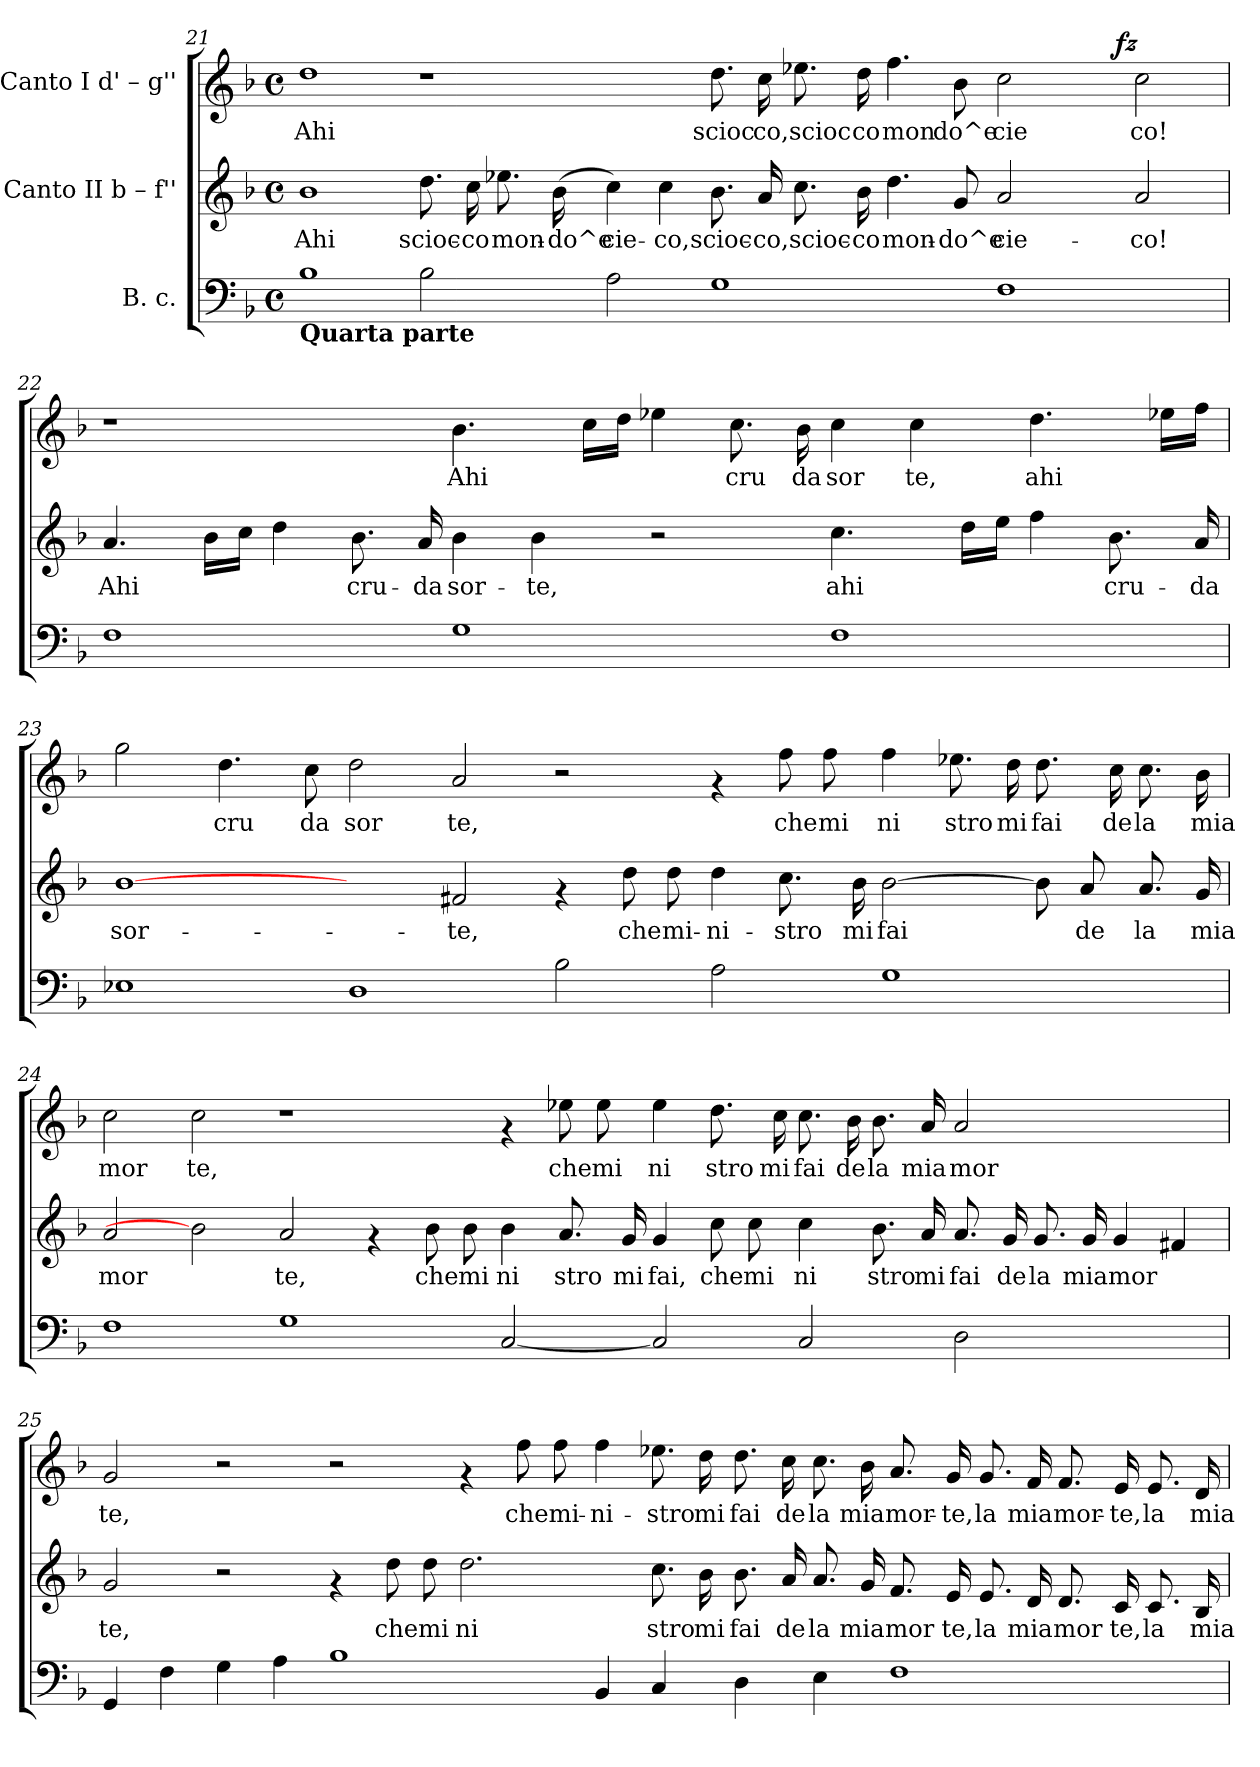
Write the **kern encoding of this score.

**kern	**kern	**text	**kern	**text	**dynam
*part3	*part2	*part2	*part1	*part1	*part1
*staff3	*staff2	*staff2	*staff1	*staff1	*staff1
*I"B. c.	*I"Canto II  b – f''	*	*I"Canto I  d' – g''	*	*
!!LO:PB:g=z
*clefF4	*clefG2	*	*clefG2	*	*
*k[b-]	*k[b-]	*	*k[b-]	*	*
*F:	*F:	*	*F:	*	*
*M4/4	*M4/4	*	*M4/4	*	*
*met(c)	*met(c)	*	*met(c)	*	*
=21	=21	=21	=21	=21	=21
!LO:TX:b:B:t=Quarta parte	!	!	!	!	!
!	!	!LO:LY:b:rj	!	!LO:LY:b:rj	!
*	*	*	*^	*	*
1B-	1b-	Ahi	1dd	1ryy	Ahi	.
!	!	!LO:LY:b:rj	!	!	!	!
2B-\	8.dd\	scioc-	1r	1ryy	.	.
!	!	!LO:LY:b:rj	!	!	!	!
.	16cc\	-co	.	.	.	.
!	!	!LO:LY:b:rj	!	!	!	!
.	8.ee-X\	mon-	.	.	.	.
!	!	!LO:LY:b:rj	!	!	!	!
.	(<16b-\	-do^e	.	.	.	.
!	!	!LO:LY:b:rj	!	!	!	!
2A\	4cc\)	cie-	.	.	.	.
!	!	!LO:LY:b:rj	!	!	!	!
.	4cc\	-co,	.	.	.	.
!	!	!LO:LY:b:rj	!	!	!LO:LY:b:rj	!
1G	8.b-\	scioc-	8.dd\	1ryy	scioc	.
!	!	!LO:LY:b:rj	!	!	!LO:LY:b:rj	!
.	16a/	-co,	16cc\	.	co,	.
!	!	!LO:LY:b:rj	!	!	!LO:LY:b:rj	!
.	8.cc\	scioc-	8.ee-X\	.	scioc	.
!	!	!LO:LY:b:rj	!	!	!LO:LY:b:rj	!
.	16b-\	-co	16dd\	.	co	.
!	!	!LO:LY:b:rj	!	!	!LO:LY:b:rj	!
.	4.dd\	mon-	4.ff\	.	mon	.
!	!	!LO:LY:b:rj	!	!	!LO:LY:b:rj	!
.	8g/	-do^e	8b-\	.	do^e	.
!	!	!LO:LY:b:rj	!	!	!LO:LY:b:rj	!
1F	2a/	cie-	2cc\	4ryy	cie	.
.	.	.	.	8ryy	.	.
.	.	.	.	16ryy	.	.
.	.	.	.	64ryy	.	.
!	!	!	!	!	!	!LO:DY:a
.	.	.	.	2ryy	.	fz
!	!	!LO:LY:b:rj	!	!	!LO:LY:b:rj	!
.	2a/	-co!	2cc\	.	co!	.
.	.	.	.	32.ryy	.	.
!!LO:PB:g=z
=22	=22	=22	=22	=22	=22	=22
!	!	!LO:LY:b:rj	!	!	!	!
*	*	*	*v	*v	*	*
1F	4.a/	Ahi	1r	.	.
!	!	!LO:LY:b:rj	!	!	!
.	16b-\L	.	.	.	.
!	!	!LO:LY:b:rj	!	!	!
.	16cc\J	.	.	.	.
!	!	!LO:LY:b:rj	!	!	!
.	4dd\	.	.	.	.
!	!	!LO:LY:b:rj	!	!	!
.	8.b-\	cru-	.	.	.
!	!	!LO:LY:b:rj	!	!	!
.	16a/	-da	.	.	.
!	!	!LO:LY:b:rj	!	!LO:LY:b:rj	!
1G	4b-\	sor-	4.b-\	Ahi	.
!	!	!LO:LY:b:rj	!	!	!
.	4b-\	-te,	.	.	.
!	!	!	!	!LO:LY:b:rj	!
.	.	.	16cc\L	.	.
!	!	!	!	!LO:LY:b:rj	!
.	.	.	16dd\J	.	.
!	!	!	!	!LO:LY:b:rj	!
.	2r	.	4ee-X\	.	.
!	!	!	!	!LO:LY:b:rj	!
.	.	.	8.cc\	cru	.
!	!	!	!	!LO:LY:b:rj	!
.	.	.	16b-\	da	.
!	!	!LO:LY:b:rj	!	!LO:LY:b:rj	!
1F	4.cc\	ahi	4cc\	sor	.
!	!	!	!	!LO:LY:b:rj	!
.	.	.	4cc\	te,	.
!	!	!LO:LY:b:rj	!	!	!
.	16dd\L	.	.	.	.
!	!	!LO:LY:b:rj	!	!	!
.	16ee\J	.	.	.	.
!	!	!LO:LY:b:rj	!	!LO:LY:b:rj	!
.	4ff\	.	4.dd\	ahi	.
!	!	!LO:LY:b:rj	!	!	!
.	8.b-\	cru-	.	.	.
!	!	!	!	!LO:LY:b:rj	!
.	.	.	16ee-X\L	.	.
!	!	!LO:LY:b:rj	!	!LO:LY:b:rj	!
.	16a/	-da	16ff\J	.	.
!!LO:LB:g=z
=23	=23	=23	=23	=23	=23
!	!	!LO:LY:b:rj	!	!LO:LY:b:rj	!
1E-X	[1b-	sor-	2gg\	.	.
!	!	!	!	!LO:LY:b:rj	!
.	.	.	4.dd\	cru	.
!	!	!	!	!LO:LY:b:rj	!
.	.	.	8cc\	da	.
!	!	!	!	!LO:LY:b:rj	!
1D	2ryy	.	2dd\	sor	.
!	!	!LO:LY:b:rj	!	!LO:LY:b:rj	!
.	2f#X/	-te,	2a/	te,	.
2B-\	4rf	.	2r	.	.
!	!	!LO:LY:b:rj	!	!	!
.	8dd\	che	.	.	.
!	!	!LO:LY:b:rj	!	!	!
.	8dd\	mi-	.	.	.
!	!	!LO:LY:b:rj	!	!	!
2A\	4dd\	-ni-	4rf	.	.
!	!	!LO:LY:b:rj	!	!LO:LY:b:rj	!
.	8.cc\	-stro	8ff\	che	.
!	!	!	!	!LO:LY:b:rj	!
.	.	.	8ff\	mi	.
!	!	!LO:LY:b:rj	!	!	!
.	16b-\	mi	.	.	.
!	!	!LO:LY:b:rj	!	!LO:LY:b:rj	!
1G	[>2b-\	fai	4ff\	ni	.
!	!	!	!	!LO:LY:b:rj	!
.	.	.	8.ee-X\	stro	.
!	!	!	!	!LO:LY:b:rj	!
.	.	.	16dd\	mi	.
!	!	!LO:LY:b:rj	!	!LO:LY:b:rj	!
.	8b-\]	.	8.dd\	fai	.
!	!	!LO:LY:b:rj	!	!	!
.	8a/	de	.	.	.
!	!	!	!	!LO:LY:b:rj	!
.	.	.	16cc\	de	.
!	!	!LO:LY:b:rj	!	!LO:LY:b:rj	!
.	8.a/	la	8.cc\	la	.
!	!	!LO:LY:b:rj	!	!LO:LY:b:rj	!
.	16g/	mia	16b-\	mia	.
!!LO:LB:g=z
=24	=24	=24	=24	=24	=24
!	!	!LO:LY:b:rj	!	!LO:LY:b:rj	!
1F	2a/	mor	2cc\	mor	.
!	!	!	!	!LO:LY:b:rj	!
.	2b-]	.	2cc\	te,	.
!	!	!LO:LY:b:rj	!	!	!
1G	2a/	te,	1r	.	.
.	4rf	.	.	.	.
!	!	!LO:LY:b:rj	!	!	!
.	8b-\	che	.	.	.
!	!	!LO:LY:b:rj	!	!	!
.	8b-\	mi	.	.	.
!	!	!LO:LY:b:rj	!	!	!
[<2C/	4b-\	ni	4rf	.	.
!	!	!LO:LY:b:rj	!	!LO:LY:b:rj	!
.	8.a/	stro	8ee-X\	che	.
!	!	!	!	!LO:LY:b:rj	!
.	.	.	8ee-\	mi	.
!	!	!LO:LY:b:rj	!	!	!
.	16g/	mi	.	.	.
!	!	!LO:LY:b:rj	!	!LO:LY:b:rj	!
2C/]	4g/	fai,	4ee-\	ni	.
!	!	!LO:LY:b:rj	!	!LO:LY:b:rj	!
.	8cc\	che	8.dd\	stro	.
!	!	!LO:LY:b:rj	!	!	!
.	8cc\	mi	.	.	.
!	!	!	!	!LO:LY:b:rj	!
.	.	.	16cc\	mi	.
!	!	!LO:LY:b:rj	!	!LO:LY:b:rj	!
2C/	4cc\	ni	8.cc\	fai	.
!	!	!	!	!LO:LY:b:rj	!
.	.	.	16b-\	de	.
!	!	!LO:LY:b:rj	!	!LO:LY:b:rj	!
.	8.b-\	stro	8.b-\	la	.
!	!	!LO:LY:b:rj	!	!LO:LY:b:rj	!
.	16a/	mi	16a/	mia	.
!	!	!LO:LY:b:rj	!	!LO:LY:b:rj	!
2D\	8.a/	fai	2a/	mor	.
!	!	!LO:LY:b:rj	!	!	!
.	16g/	de	.	.	.
!	!	!LO:LY:b:rj	!	!	!
.	8.g/	la	.	.	.
!	!	!LO:LY:b:rj	!	!	!
.	16g/	mia	.	.	.
!	!	!LO:LY:b:rj	!	!	!
2ryy	4g/	mor	2ryy	.	.
!	!	!LO:LY:b:rj	!	!	!
.	4f#X/	.	.	.	.
!!LO:LB:g=z
=25	=25	=25	=25	=25	=25
!	!	!LO:LY:b:rj	!	!LO:LY:b:rj	!
4GG/	2g/	te,	2g/	te,	.
4F\	.	.	.	.	.
4G\	2r	.	2r	.	.
4A\	.	.	.	.	.
1B-	4rf	.	2r	.	.
!	!	!LO:LY:b:rj	!	!	!
.	8dd\	che	.	.	.
!	!	!LO:LY:b:rj	!	!	!
.	8dd\	mi	.	.	.
!	!	!LO:LY:b:rj	!	!	!
.	2.dd\	ni	4rf	.	.
!	!	!	!	!LO:LY:b:rj	!
.	.	.	8ff\	che	.
!	!	!	!	!LO:LY:b:rj	!
.	.	.	8ff\	mi-	.
!	!	!	!	!LO:LY:b:rj	!
4BB-/	.	.	4ff\	-ni-	.
!	!	!LO:LY:b:rj	!	!LO:LY:b:rj	!
4C/	8.cc\	stro	8.ee-X\	-stro	.
!	!	!LO:LY:b:rj	!	!LO:LY:b:rj	!
.	16b-\	mi	16dd\	mi	.
!	!	!LO:LY:b:rj	!	!LO:LY:b:rj	!
4D\	8.b-\	fai	8.dd\	fai	.
!	!	!LO:LY:b:rj	!	!LO:LY:b:rj	!
.	16a/	de	16cc\	de	.
!	!	!LO:LY:b:rj	!	!LO:LY:b:rj	!
4E\	8.a/	la	8.cc\	la	.
!	!	!LO:LY:b:rj	!	!LO:LY:b:rj	!
.	16g/	mia	16b-\	mia	.
!	!	!LO:LY:b:rj	!	!LO:LY:b:rj	!
1F	8.f/	mor	8.a/	mor-	.
!	!	!LO:LY:b:rj	!	!LO:LY:b:rj	!
.	16e/	te,	16g/	-te,	.
!	!	!LO:LY:b:rj	!	!LO:LY:b:rj	!
.	8.e/	la	8.g/	la	.
!	!	!LO:LY:b:rj	!	!LO:LY:b:rj	!
.	16d/	mia	16f/	mia	.
!	!	!LO:LY:b:rj	!	!LO:LY:b:rj	!
.	8.d/	mor	8.f/	mor-	.
!	!	!LO:LY:b:rj	!	!LO:LY:b:rj	!
.	16c/	te,	16e/	-te,	.
!	!	!LO:LY:b:rj	!	!LO:LY:b:rj	!
.	8.c/	la	8.e/	la	.
!	!	!LO:LY:b:rj	!	!LO:LY:b:rj	!
.	16B-/	mia	16d/	mia	.
=	=	=	=	=	=
*-	*-	*-	*-	*-	*-
